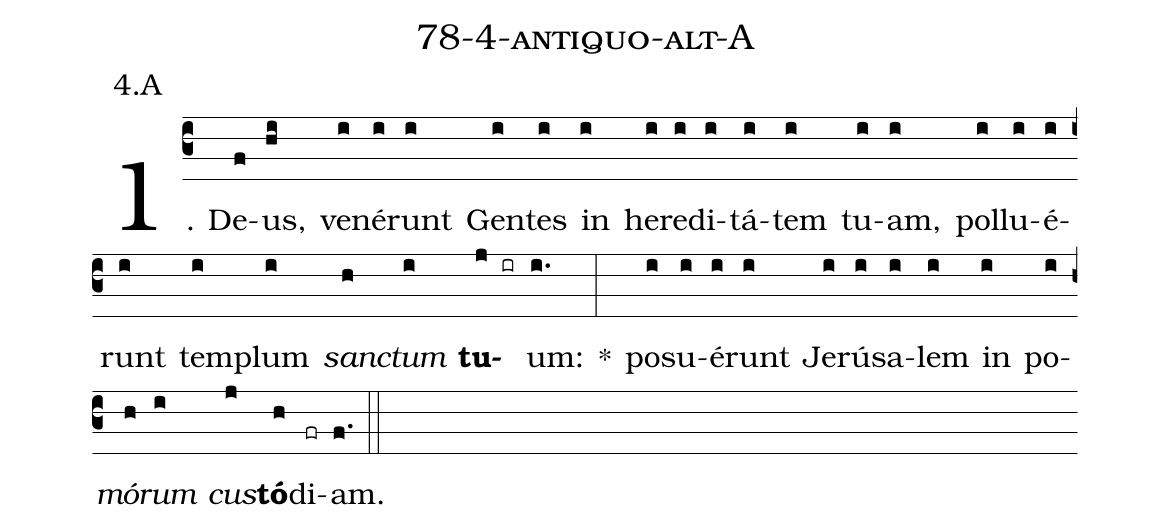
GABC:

name: 78-4-antiquo-alt-A;
annotation: 4.A;
%%
(c3)1. De(f)us,(hi) ve(i)né(i)runt(i) Gen(i)tes(i) in(i) he(i)re(i)di(i)tá(i)tem(i) tu(i)am,(i) pol(i)lu(i)é(i)runt(i) tem(i)plum(i) <i>sanc</i>(h)<i>tum</i>(i) <b>tu</b>(j ir)um:(i.) *(:) po(i)su(i)é(i)runt(i) Je(i)rú(i)sa(i)lem(i) in(i) po(i)<i>mó</i>(h)<i>rum</i>(i) <i>cus</i>(j)<b>tó</b>(h)di(fr)am.(f.) (::)
